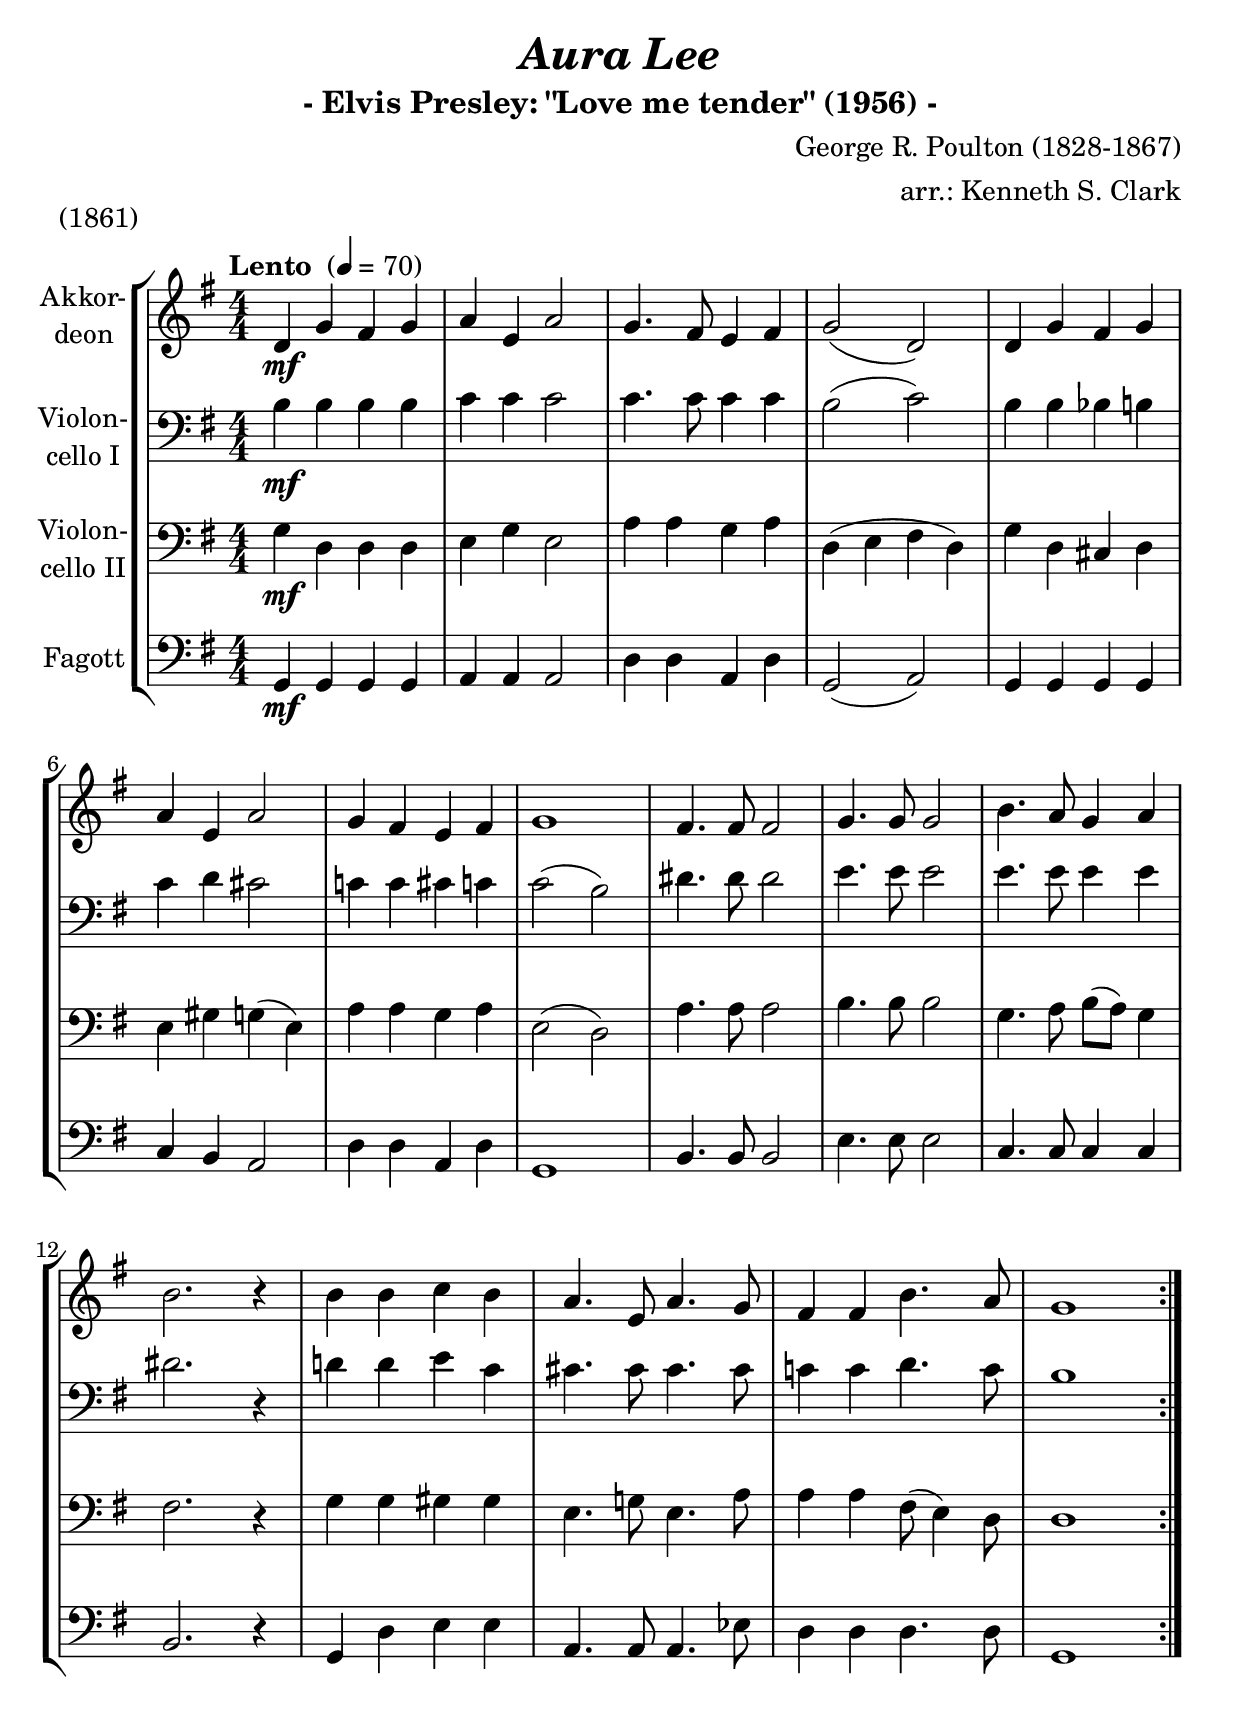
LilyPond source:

\version "2.18.2"
\include "deutsch.ly"

#(set-global-staff-size 24)

\header {
  title     = \markup \bold \italic "Aura Lee"
  subtitle  = "- Elvis Presley: \"Love me tender\" (1956) -"
  composer  = "George R. Poulton (1828-1867)"
  arranger  = "arr.: Kenneth S. Clark"
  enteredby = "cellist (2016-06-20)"
  piece     = "(1861)"
}

voiceconsts = {
  \key a \major
  \time 4/4
  \clef "bass"
  \tempo "Lento " 4=70
  \numericTimeSignature
  \compressFullBarRests
  \set tupletSpannerDuration = #(ly:make-moment 1 4)
  % Set default beaming for all staves
%  \set Timing.beamExceptions = #'()
%  \set Timing.baseMoment     = #(ly:make-moment 1 4)
%  \set Timing.beatStructure  = #'(1 1 1 1)
}

%mifl= "oboe"
miak= "concertina"
mihi= "trumpet"
mist = "string ensemble 1"
%miva = "pizzicato strings"
miba = "bassoon"
%miba = "drawbar organ"
%miba = "harpsichord"

arco = \markup \bold \italic "arco"
pizz = \markup \bold \italic "pizz."
simi = \markup \italic "simile"

va = \relative c' {
  \voiceconsts
  \clef "treble"
  
  \repeat volta 2 {
    e4\mf a gis a
    h fis h2
    a4. gis8 fis4 gis
    a2( e)
    e4 a gis a

    h fis h2
    a4 gis fis gis
    a1
    gis4. gis8 gis2
    a4. a8 a2
    cis4. h8 a4 h
    cis2. r4

    cis4 cis d cis
    h4. fis8 h4. a8
    gis4 gis cis4. h8
    a1
  }
}

vb = \relative c' {
  \voiceconsts
  
  \repeat volta 2 {
    cis4\mf cis cis cis
    d d d2
    d4. d8 d4 d
    cis2( d)
    cis4 cis c cis

    d e dis2
    d!4 d dis d
    d2( cis)
    eis4. eis8 eis2
    fis4. fis8 fis2
    fis4. fis8 fis4 fis
    eis2. r4

    e! e fis d
    dis4. dis8 dis4. dis8
    d!4 d e4. d8
    cis1
  }
}

vc = \relative c' {
  \voiceconsts
  
  \repeat volta 2 {
    a4\mf e e e
    fis a fis2
    h4 h a h
    e,( fis gis e)
    a e dis e

    fis ais a( fis)
    h h a h
    fis2( e)
    h'4. h8 h2
    cis4. cis8 cis2
    a4. h8 cis( h) a4
    gis2. r4

    a4 a ais ais
    fis4. a!8 fis4. h8
    h4 h gis8( fis4) e8
    e1
  }
}

vd = \relative c {
  \voiceconsts
  
  \repeat volta 2 {
    a4\mf a a a
    h h h2
    e4 e h e
    a,2( h)
    a4 a a a

    d cis h2
    e4 e h e
    a,1
    cis4. cis8 cis2
    fis4. fis8 fis2
    d4. d8 d4 d
    cis2. r4

    a4 e' fis fis
    h,4. h8 h4. f'8
    e4 e e4. e8
    a,1
  }
}


music = \new StaffGroup <<
      \new Staff {
        \set Staff.midiInstrument = \miak
        \set Staff.instrumentName = \markup \center-column { "Akkor-" "deon" }
        \transpose a g { \va }
      }

      \new Staff {
        \set Staff.midiInstrument = \mist
        \set Staff.instrumentName = \markup \center-column { "Violon-" "cello I" }
        \transpose a g { \vb }
      }

      \new Staff {
        \set Staff.midiInstrument = \miba
        \set Staff.instrumentName = \markup \center-column { "Violon-" "cello II" }
        \transpose a g { \vc }
      }

      \new Staff {
        \set Staff.midiInstrument = \miba
        \set Staff.instrumentName = \markup \center-column { "Fagott" }
        \transpose a g { \vd }
      }
>>

\book {
  \score {
   \music
    \layout {}
  }

  \score {
    \unfoldRepeats \music

    \midi {
      \context {
        \Score
      }
    }
  }
}
